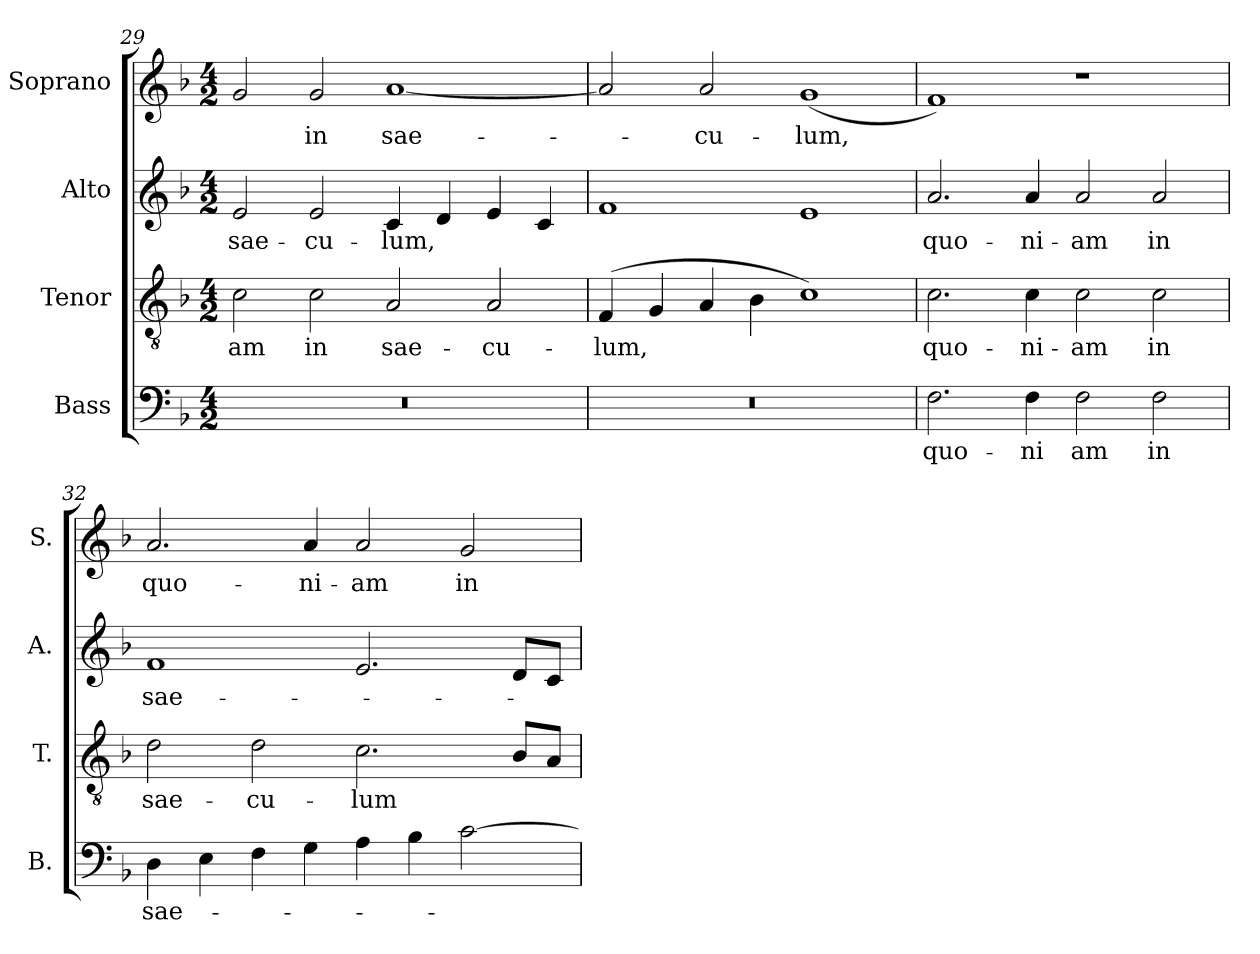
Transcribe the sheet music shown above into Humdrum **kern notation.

**kern	**text	**kern	**text	**kern	**text	**kern	**text
*part4	*part4	*part3	*part3	*part2	*part2	*part1	*part1
*staff4	*staff4	*staff3	*staff3	*staff2	*staff2	*staff1	*staff1
*I"Bass	*	*I"Tenor	*	*I"Alto	*	*I"Soprano	*
*I'B.	*	*I'T.	*	*I'A.	*	*I'S.	*
*clefF4	*	*clefGv2	*	*clefG2	*	*clefG2	*
*	*	*ITrd7c12	*	*	*	*	*
*k[b-]	*	*k[b-]	*	*k[b-]	*	*k[b-]	*
*F:	*	*F:	*	*F:	*	*F:	*
*M4/2	*	*M4/2	*	*M4/2	*	*M4/2	*
=29	=29	=29	=29	=29	=29	=29	=29
!LO:N:vis=1	!	!	!	!	!	!	!
!	!	!	!LO:LY:b:color=#000000	!	!	!	!
!	!	!	!	!	!LO:LY:b:color=#000000	!	!
0r	.	2Ci\	-am	2ei/	sae-	2gi/	.
!	!	!	!LO:LY:b:color=#000000	!	!	!	!
!	!	!	!	!	!LO:LY:b:color=#000000	!	!
!	!	!	!	!	!	!	!LO:LY:b:color=#000000
.	.	2Ci\	in	2ei/	-cu-	2gi/	in
!	!	!	!LO:LY:b:color=#000000	!	!	!	!
!	!	!	!	!	!LO:LY:b:color=#000000	!	!
!	!	!	!	!	!	!	!LO:LY:b:color=#000000
.	.	2AAi/	sae-	4ci/	-lum,	[1ai	sae-
.	.	.	.	4di/	.	.	.
!	!	!	!LO:LY:b:color=#000000	!	!	!	!
.	.	2AAi/	-cu-	4ei/	.	.	.
.	.	.	.	4ci/	.	.	.
=30	=30	=30	=30	=30	=30	=30	=30
!LO:N:vis=1	!	!	!	!	!	!	!
!	!	!	!LO:LY:b:color=#000000	!	!	!	!
0r	.	(4FFi/	-lum,	1fi	.	2ai/]	.
.	.	4GGi/	.	.	.	.	.
!	!	!	!	!	!	!	!LO:LY:b:color=#000000
.	.	4AAi/	.	.	.	2ai/	-cu-
.	.	4BB-i\	.	.	.	.	.
!	!	!	!	!	!	!	!LO:LY:b:color=#000000
.	.	1Ci)	.	1ei	.	(1gi	-lum,
=31	=31	=31	=31	=31	=31	=31	=31
!	!LO:LY:b:color=#000000	!	!	!	!	!	!
!	!	!	!LO:LY:b:color=#000000	!	!	!	!
!	!	!	!	!	!LO:LY:b:color=#000000	!	!
2.Fi\	quo-	2.Ci\	quo-	2.ai/	quo-	1fi)	.
!	!LO:LY:b:color=#000000	!	!	!	!	!	!
!	!	!	!LO:LY:b:color=#000000	!	!	!	!
!	!	!	!	!	!LO:LY:b:color=#000000	!	!
4Fi\	-ni	4Ci\	-ni-	4ai/	-ni-	.	.
!	!LO:LY:b:color=#000000	!	!	!	!	!	!
!	!	!	!LO:LY:b:color=#000000	!	!	!	!
!	!	!	!	!	!LO:LY:b:color=#000000	!	!
2Fi\	am	2Ci\	-am	2ai/	-am	1r	.
!	!LO:LY:b:color=#000000	!	!	!	!	!	!
!	!	!	!LO:LY:b:color=#000000	!	!	!	!
!	!	!	!	!	!LO:LY:b:color=#000000	!	!
2Fi\	in	2Ci\	in	2ai/	in	.	.
=32	=32	=32	=32	=32	=32	=32	=32
!	!LO:LY:b:color=#000000	!	!	!	!	!	!
!	!	!	!LO:LY:b:color=#000000	!	!	!	!
!	!	!	!	!	!LO:LY:b:color=#000000	!	!
!	!	!	!	!	!	!	!LO:LY:b:color=#000000
4Di\	sae-	2Di\	sae-	1fi	sae-	2.ai/	quo-
4Ei\	.	.	.	.	.	.	.
!	!	!	!LO:LY:b:color=#000000	!	!	!	!
4Fi\	.	2Di\	-cu-	.	.	.	.
!	!	!	!	!	!	!	!LO:LY:b:color=#000000
4Gi\	.	.	.	.	.	4ai/	-ni-
!	!	!	!LO:LY:b:color=#000000	!	!	!	!
!	!	!	!	!	!	!	!LO:LY:b:color=#000000
4Ai\	.	2.Ci\	-lum	2.ei/	.	2ai/	-am
4B-i\	.	.	.	.	.	.	.
!	!	!	!	!	!	!	!LO:LY:b:color=#000000
[2ci\	.	.	.	.	.	2gi/	in
.	.	8BB-i/L	.	8di/L	.	.	.
.	.	8AAi/J	.	8ci/J	.	.	.
=	=	=	=	=	=	=	=
*-	*-	*-	*-	*-	*-	*-	*-
